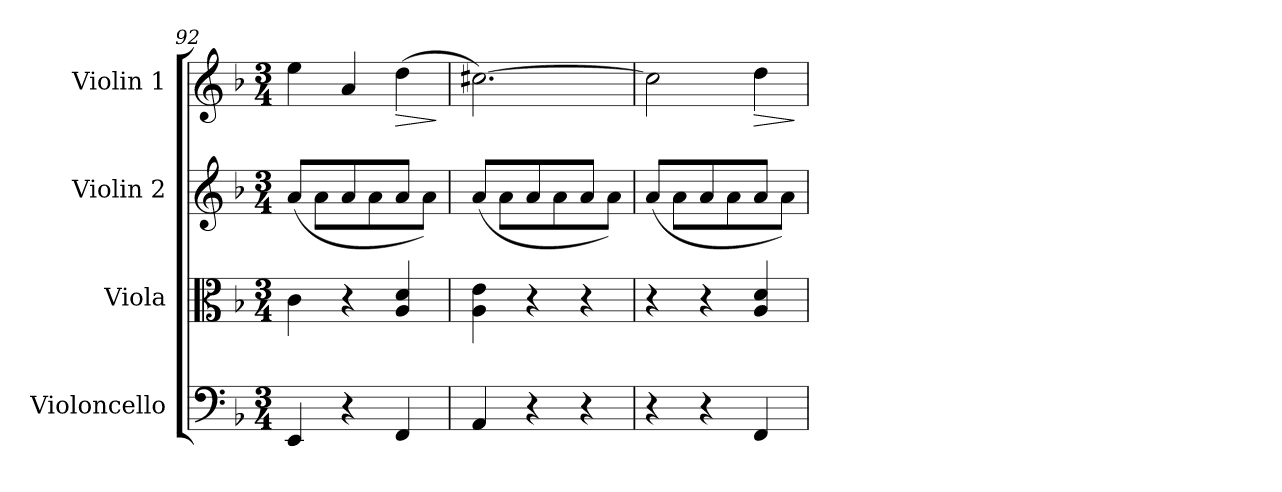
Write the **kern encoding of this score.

**kern	**kern	**kern	**kern	**dynam
*part4	*part3	*part2	*part1	*part1
*staff4	*staff3	*staff2	*staff1	*staff1
*I"Violoncello	*I"Viola	*I"Violin 2	*I"Violin 1	*
*I'Vc	*I'Vla	*I'Vln	*I'Vln	*
!!LO:LB:g=z
*clefF4	*clefC3	*clefG2	*clefG2	*
*k[b-]	*k[b-]	*k[b-]	*k[b-]	*
*M3/4	*M3/4	*M3/4	*M3/4	*
=92	=92	=92	=92	=92
*	*	*^	*	*
4EE/	4c\	(8a/L	8ryy	4ee\	.
.	.	8ryy	8a\L	.	.
4r	4r	8a/	8ryy	4a/	.
.	.	8ryy	8a\	.	.
!	!	!	!	!	!LO:HP:b
4FF/	4A/ 4d/	8a/J	8ryy	(4dd\	>
.	.	8ryy	8a\J)	.	.
*	*	*v	*v	*	*
.	.	.	.	]
=93	=93	=93	=93	=93
*	*	*^	*	*
4AA/	4A\ 4e\	(8a/L	8ryy	[2.cc#X\)	.
.	.	8ryy	8a\L	.	.
4r	4r	8a/	8ryy	.	.
.	.	8ryy	8a\	.	.
4r	4r	8a/J	8ryy	.	.
.	.	8ryy	8a\J)	.	.
=94	=94	=94	=94	=94	=94
4r	4r	(8a/L	8ryy	2cc#\]	.
.	.	8ryy	8a\L	.	.
4r	4r	8a/	8ryy	.	.
.	.	8ryy	8a\	.	.
!	!	!	!	!	!LO:HP:b
4FF/	4A/ 4d/	8a/J	8ryy	4dd\	>
.	.	8ryy	8a\J)	.	.
*	*	*v	*v	*	*
.	.	.	.	]
=	=	=	=	=
*-	*-	*-	*-	*-
